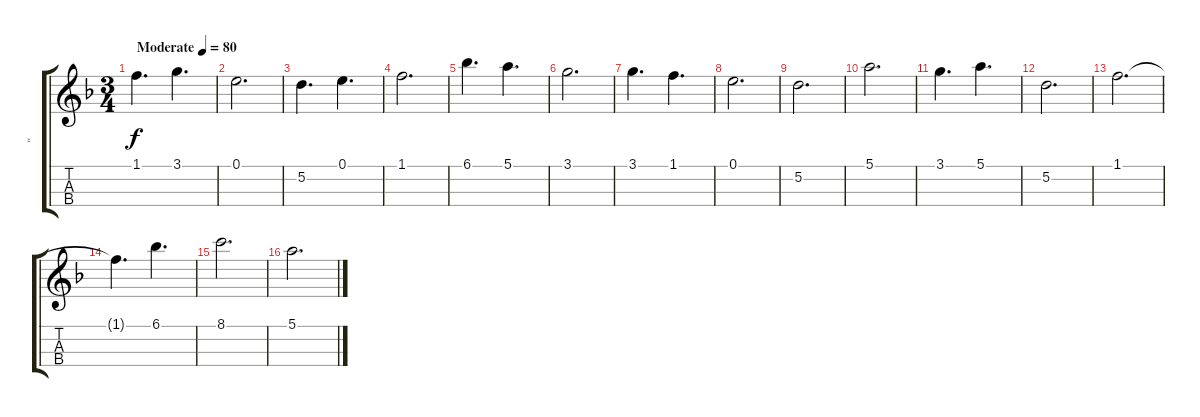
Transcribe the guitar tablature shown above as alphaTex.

\track ("\"" "\"") {instrument violin}
\staff {score tabs}
\tuning (E5 A4 D4 G3) {hide}
\ts (3 4)
\tempo (80 "Moderate")
\clef g2
\ks f
1.1.4{d dy f instrument violin} 3.1.4{d} |
0.1.2{d} |
5.2.4{d} 0.1.4{d} |
1.1.2{d} |
6.1.4{d} 5.1.4{d} |
3.1.2{d} |
3.1.4{d} 1.1.4{d} |
0.1.2{d} |
5.2.2{d} |
5.1.2{d} |
3.1.4{d} 5.1.4{d} |
5.2.2{d} |
1.1.2{d} |
1.1{t}.4{d} 6.1.4{d} |
8.1.2{d} |
5.1.2{d}
